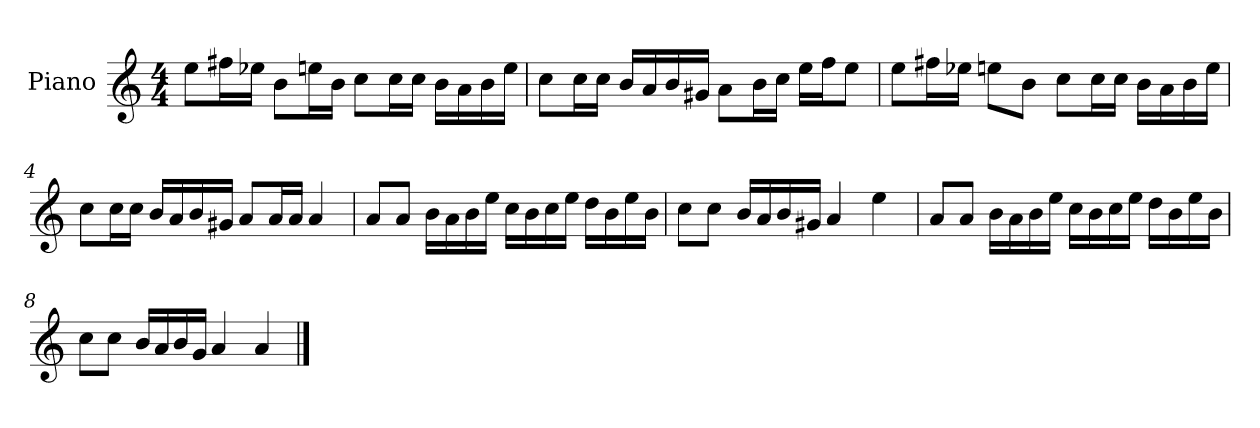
**kern
*part1
*staff1
*I"Piano
*I'P-no
*clefG2
*k[]
*M4/4
*MM90
=1
8ee\L
16ff#X\L
16ee-X\JJ
8b\L
16een\L
16b\JJ
8cc\L
16cc\L
16cc\JJ
16b\LL
16a\
16b\
16ee\JJ
=2
8cc\L
16cc\L
16cc\JJ
16b/LL
16a/
16b/
16g#X/JJ
8a\L
16b\L
16cc\JJ
16ee\LL
16ff\J
8ee\J
=3
8ee\L
16ff#X\L
16ee-X\JJ
8een\L
8b\J
8cc\L
16cc\L
16cc\JJ
16b\LL
16a\
16b\
16ee\JJ
!!LO:LB:g=z
=4
8cc\L
16cc\L
16cc\JJ
16b/LL
16a/
16b/
16g#X/JJ
8a/L
16a/L
16a/JJ
4a/
=5
8a/L
8a/J
16b\LL
16a\
16b\
16ee\JJ
16cc\LL
16b\
16cc\
16ee\JJ
16dd\LL
16b\
16ee\
16b\JJ
=6
8cc\L
8cc\J
16b/LL
16a/
16b/
16g#X/JJ
4a/
4ee\
!!LO:LB:g=z
=7
8a/L
8a/J
16b\LL
16a\
16b\
16ee\JJ
16cc\LL
16b\
16cc\
16ee\JJ
16dd\LL
16b\
16ee\
16b\JJ
=8
8cc\L
8cc\J
16b/LL
16a/
16b/
16g/JJ
4a/
4a/
==
*-
